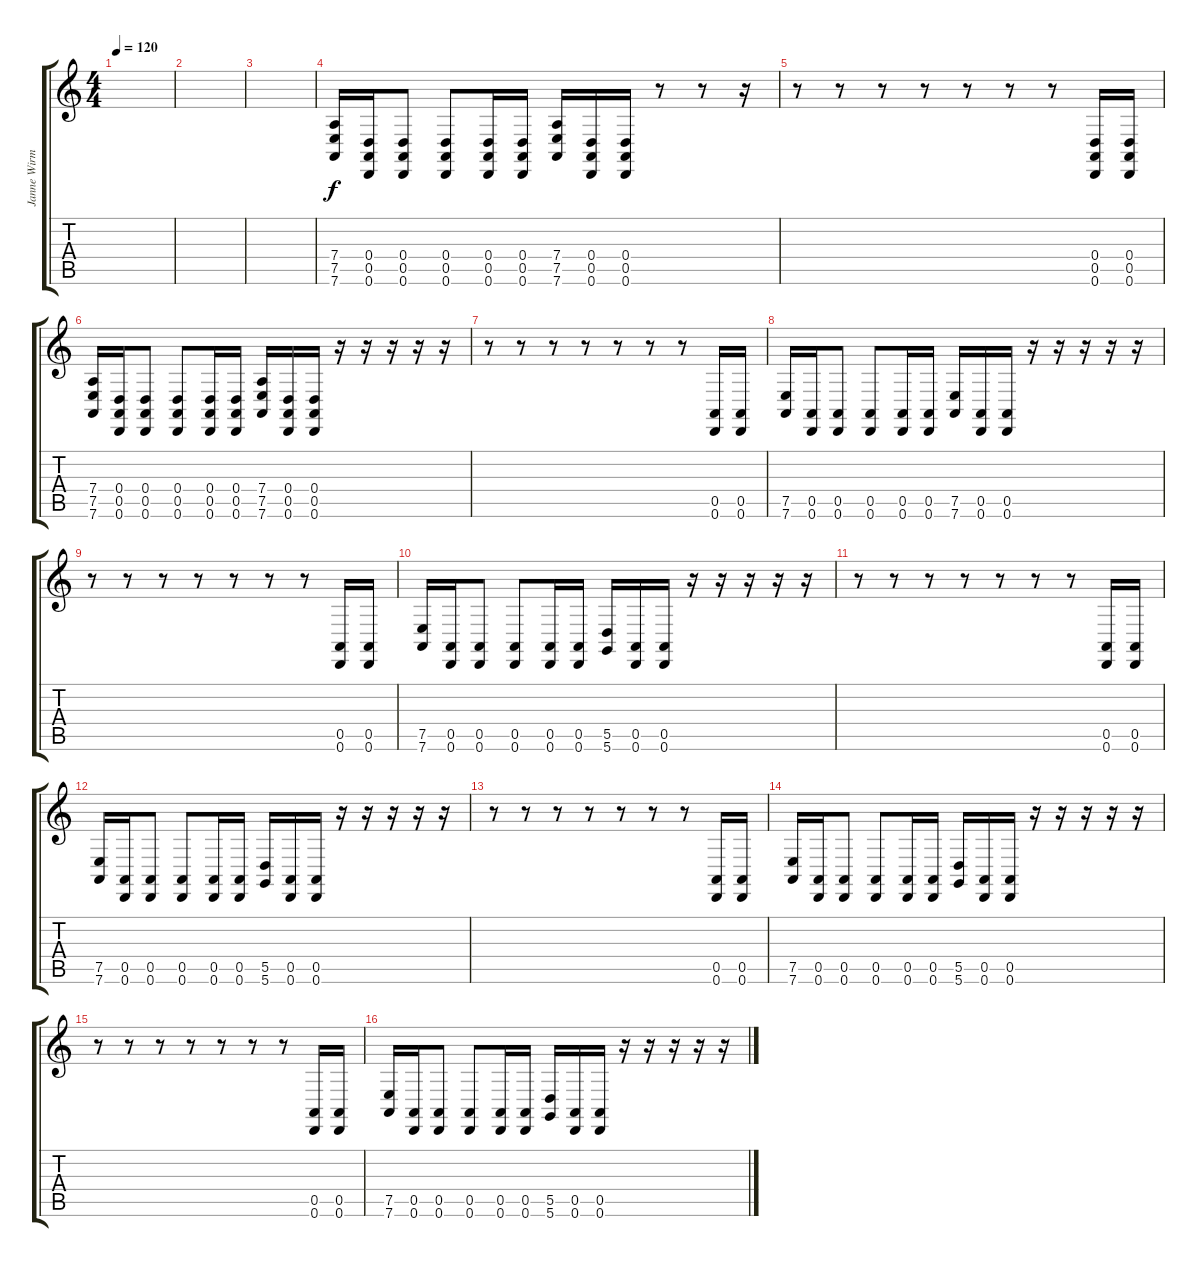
\track ("Janne Wirman" "Janne Wirm") {instrument electricgrandpiano}
\staff {score tabs}
\tuning (E4 B3 G3 D3 A2 D2) {hide}
\ts (4 4)
\tempo 120
\clef g2
\ks c
|
|
|
(7.4 7.5 7.6).16 (0.4 0.5 0.6).16 (0.4 0.5 0.6).8 (0.4 0.5 0.6).8 (0.4 0.5 0.6).16 (0.4 0.5 0.6).16 (7.4 7.5 7.6).16 (0.4 0.5 0.6).16 (0.4 0.5 0.6).16 r.8 r.8 r.16 |
r.8 r.8 r.8 r.8 r.8 r.8 r.8 (0.4 0.5 0.6).16 (0.4 0.5 0.6).16 |
(7.4 7.5 7.6).16 (0.4 0.5 0.6).16 (0.4 0.5 0.6).8 (0.4 0.5 0.6).8 (0.4 0.5 0.6).16 (0.4 0.5 0.6).16 (7.4 7.5 7.6).16 (0.4 0.5 0.6).16 (0.4 0.5 0.6).16 r.16 r.16 r.16 r.16 r.16 |
r.8 r.8 r.8 r.8 r.8 r.8 r.8 (0.5 0.6).16 (0.5 0.6).16 |
(7.5 7.6).16 (0.5 0.6).16 (0.5 0.6).8 (0.5 0.6).8 (0.5 0.6).16 (0.5 0.6).16 (7.5 7.6).16 (0.5 0.6).16 (0.5 0.6).16 r.16 r.16 r.16 r.16 r.16 |
r.8 r.8 r.8 r.8 r.8 r.8 r.8 (0.5 0.6).16 (0.5 0.6).16 |
(7.5 7.6).16 (0.5 0.6).16 (0.5 0.6).8 (0.5 0.6).8 (0.5 0.6).16 (0.5 0.6).16 (5.5 5.6).16 (0.5 0.6).16 (0.5 0.6).16 r.16 r.16 r.16 r.16 r.16 |
r.8 r.8 r.8 r.8 r.8 r.8 r.8 (0.5 0.6).16 (0.5 0.6).16 |
(7.5 7.6).16 (0.5 0.6).16 (0.5 0.6).8 (0.5 0.6).8 (0.5 0.6).16 (0.5 0.6).16 (5.5 5.6).16 (0.5 0.6).16 (0.5 0.6).16 r.16 r.16 r.16 r.16 r.16 |
r.8 r.8 r.8 r.8 r.8 r.8 r.8 (0.5 0.6).16 (0.5 0.6).16 |
(7.5 7.6).16 (0.5 0.6).16 (0.5 0.6).8 (0.5 0.6).8 (0.5 0.6).16 (0.5 0.6).16 (5.5 5.6).16 (0.5 0.6).16 (0.5 0.6).16 r.16 r.16 r.16 r.16 r.16 |
r.8 r.8 r.8 r.8 r.8 r.8 r.8 (0.5 0.6).16 (0.5 0.6).16 |
(7.5 7.6).16 (0.5 0.6).16 (0.5 0.6).8 (0.5 0.6).8 (0.5 0.6).16 (0.5 0.6).16 (5.5 5.6).16 (0.5 0.6).16 (0.5 0.6).16 r.16 r.16 r.16 r.16 r.16
